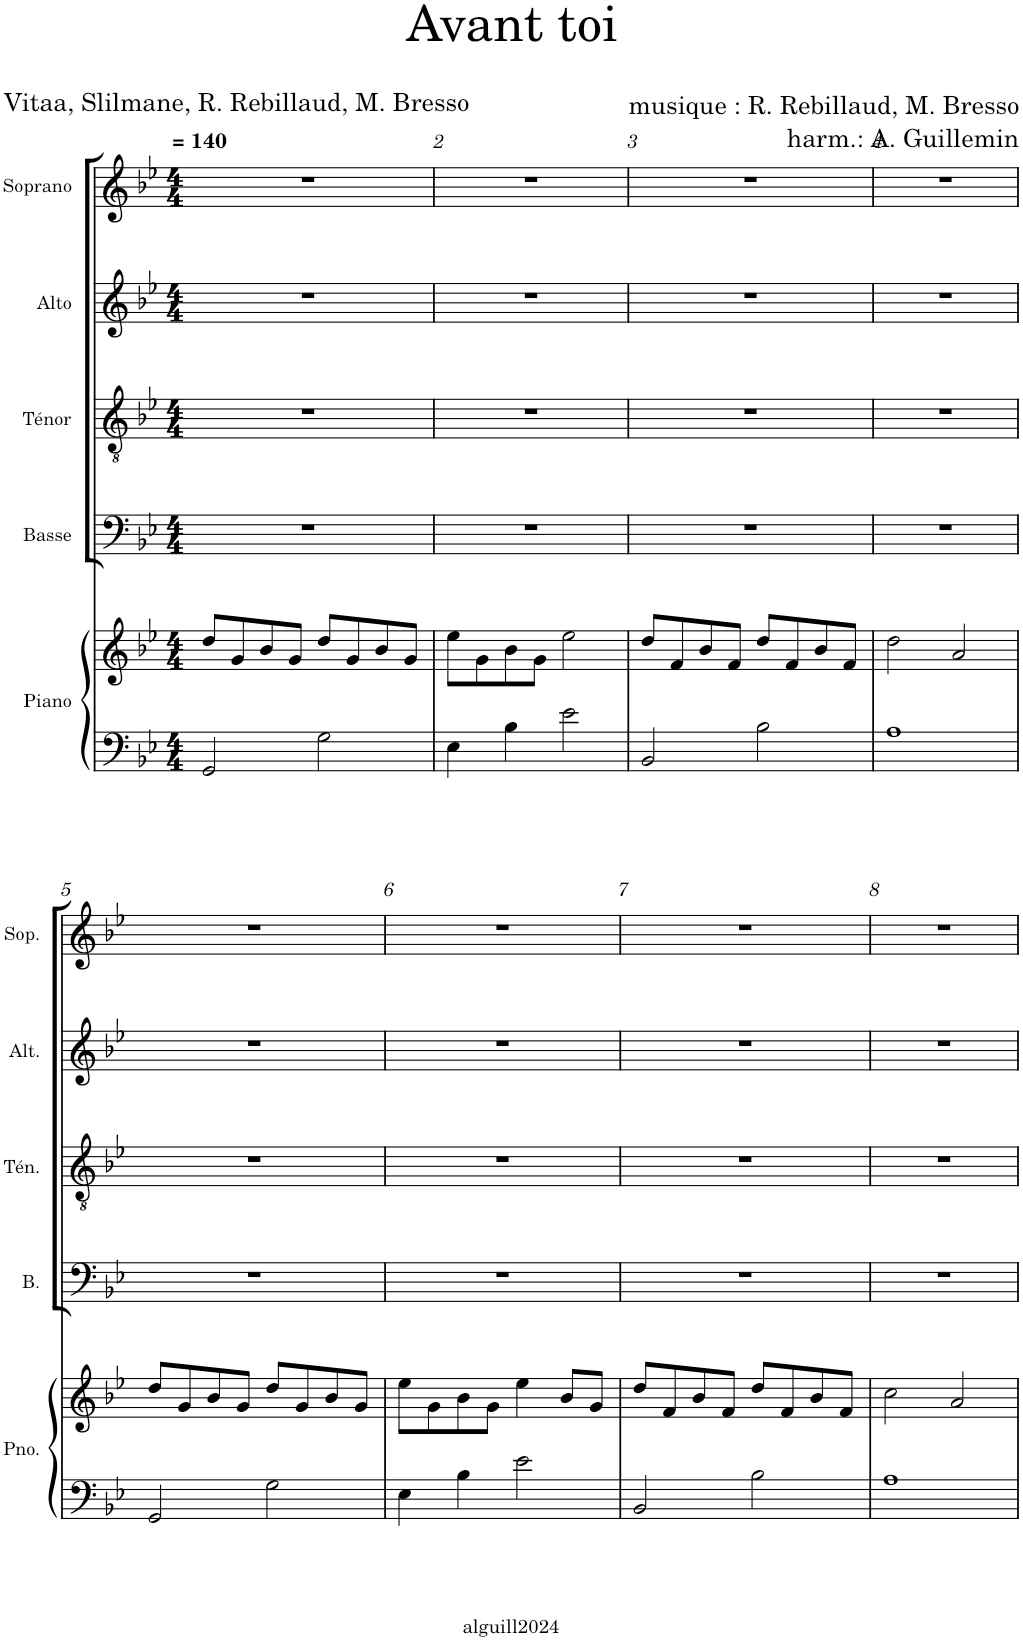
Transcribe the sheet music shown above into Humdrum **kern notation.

**kern	**kern	**kern	**kern	**kern	**kern
*part5	*part5	*part4	*part3	*part2	*part1
*staff6	*staff5	*staff4	*staff3	*staff2	*staff1
*I"Piano	*	*I"Basse	*I"Ténor	*I"Alto	*I"Soprano
*I'Pno.	*	*I'B.	*I'Tén.	*I'Alt.	*I'Sop.
*clefF4	*clefG2	*clefF4	*clefGv2	*clefG2	*clefG2
*k[b-e-]	*k[b-e-]	*k[b-e-]	*k[b-e-]	*k[b-e-]	*k[b-e-]
*g:	*g:	*g:	*g:	*g:	*g:
*M4/4	*M4/4	*M4/4	*M4/4	*M4/4	*M4/4
=1	=1	=1	=1	=1	=1
!	!	!	!	!	!LO:TX:a:B:t== 140
2GG/	8dd/L	1r	1r	1r	1r
.	8g/	.	.	.	.
.	8b-/	.	.	.	.
.	8g/J	.	.	.	.
2G\	8dd/L	.	.	.	.
.	8g/	.	.	.	.
.	8b-/	.	.	.	.
.	8g/J	.	.	.	.
=2	=2	=2	=2	=2	=2
4E-\	8ee-\L	1r	1r	1r	1r
.	8g\	.	.	.	.
4B-\	8b-\	.	.	.	.
.	8g\J	.	.	.	.
2e-\	2ee-\	.	.	.	.
=3	=3	=3	=3	=3	=3
2BB-/	8dd/L	1r	1r	1r	1r
.	8f/	.	.	.	.
.	8b-/	.	.	.	.
.	8f/J	.	.	.	.
2B-\	8dd/L	.	.	.	.
.	8f/	.	.	.	.
.	8b-/	.	.	.	.
.	8f/J	.	.	.	.
=4	=4	=4	=4	=4	=4
1A	2dd\	1r	1r	1r	1r
.	2a/	.	.	.	.
!!LO:LB:g=z
=5	=5	=5	=5	=5	=5
2GG/	8dd/L	1r	1r	1r	1r
.	8g/	.	.	.	.
.	8b-/	.	.	.	.
.	8g/J	.	.	.	.
2G\	8dd/L	.	.	.	.
.	8g/	.	.	.	.
.	8b-/	.	.	.	.
.	8g/J	.	.	.	.
=6	=6	=6	=6	=6	=6
4E-\	8ee-\L	1r	1r	1r	1r
.	8g\	.	.	.	.
4B-\	8b-\	.	.	.	.
.	8g\J	.	.	.	.
2e-\	4ee-\	.	.	.	.
.	8b-/L	.	.	.	.
.	8g/J	.	.	.	.
=7	=7	=7	=7	=7	=7
2BB-/	8dd/L	1r	1r	1r	1r
.	8f/	.	.	.	.
.	8b-/	.	.	.	.
.	8f/J	.	.	.	.
2B-\	8dd/L	.	.	.	.
.	8f/	.	.	.	.
.	8b-/	.	.	.	.
.	8f/J	.	.	.	.
=8	=8	=8	=8	=8	=8
1A	2cc\	1r	1r	1r	1r
.	2a/	.	.	.	.
=	=	=	=	=	=
*-	*-	*-	*-	*-	*-
